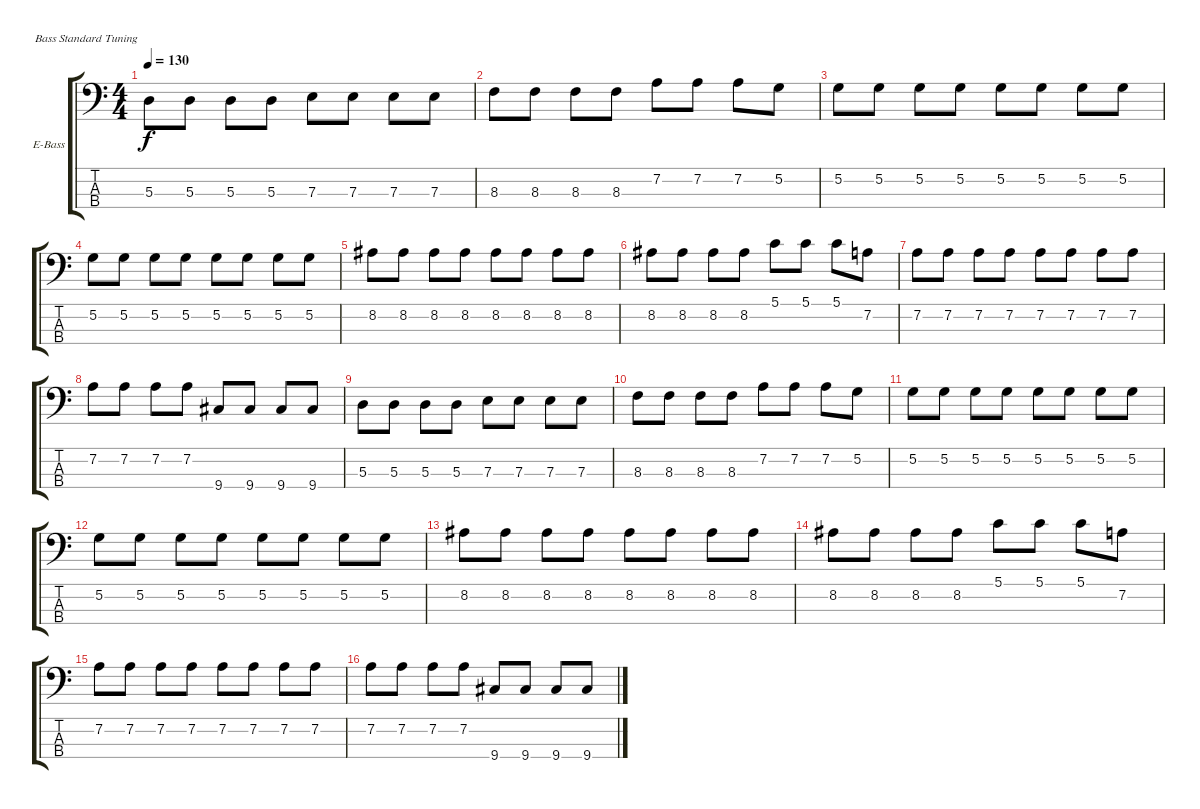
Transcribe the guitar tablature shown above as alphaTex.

\bracketExtendMode groupsimilarinstruments
\firstSystemTrackNameOrientation horizontal
\otherSystemsTrackNameOrientation horizontal
\track ("Track 2" "E-Bass") {instrument electricbassfinger}
\staff {score tabs}
\tuning (G2 D2 A1 E1)
\ts (4 4)
\tempo 130
\clef f4
\ks c
5.3.8{dy f} 5.3.8 5.3.8 5.3.8 7.3.8 7.3.8 7.3.8 7.3.8 |
8.3.8 8.3.8 8.3.8 8.3.8 7.2.8 7.2.8 7.2.8 5.2.8 |
5.2.8 5.2.8 5.2.8 5.2.8 5.2.8 5.2.8 5.2.8 5.2.8 |
5.2.8 5.2.8 5.2.8 5.2.8 5.2.8 5.2.8 5.2.8 5.2.8 |
8.2.8 8.2.8 8.2.8 8.2.8 8.2.8 8.2.8 8.2.8 8.2.8 |
8.2.8 8.2.8 8.2.8 8.2.8 5.1.8 5.1.8 5.1.8 7.2.8 |
7.2.8 7.2.8 7.2.8 7.2.8 7.2.8 7.2.8 7.2.8 7.2.8 |
7.2.8 7.2.8 7.2.8 7.2.8 9.4.8 9.4.8 9.4.8 9.4.8 |
5.3.8 5.3.8 5.3.8 5.3.8 7.3.8 7.3.8 7.3.8 7.3.8 |
8.3.8 8.3.8 8.3.8 8.3.8 7.2.8 7.2.8 7.2.8 5.2.8 |
5.2.8 5.2.8 5.2.8 5.2.8 5.2.8 5.2.8 5.2.8 5.2.8 |
5.2.8 5.2.8 5.2.8 5.2.8 5.2.8 5.2.8 5.2.8 5.2.8 |
8.2.8 8.2.8 8.2.8 8.2.8 8.2.8 8.2.8 8.2.8 8.2.8 |
8.2.8 8.2.8 8.2.8 8.2.8 5.1.8 5.1.8 5.1.8 7.2.8 |
7.2.8 7.2.8 7.2.8 7.2.8 7.2.8 7.2.8 7.2.8 7.2.8 |
7.2.8 7.2.8 7.2.8 7.2.8 9.4.8 9.4.8 9.4.8 9.4.8
